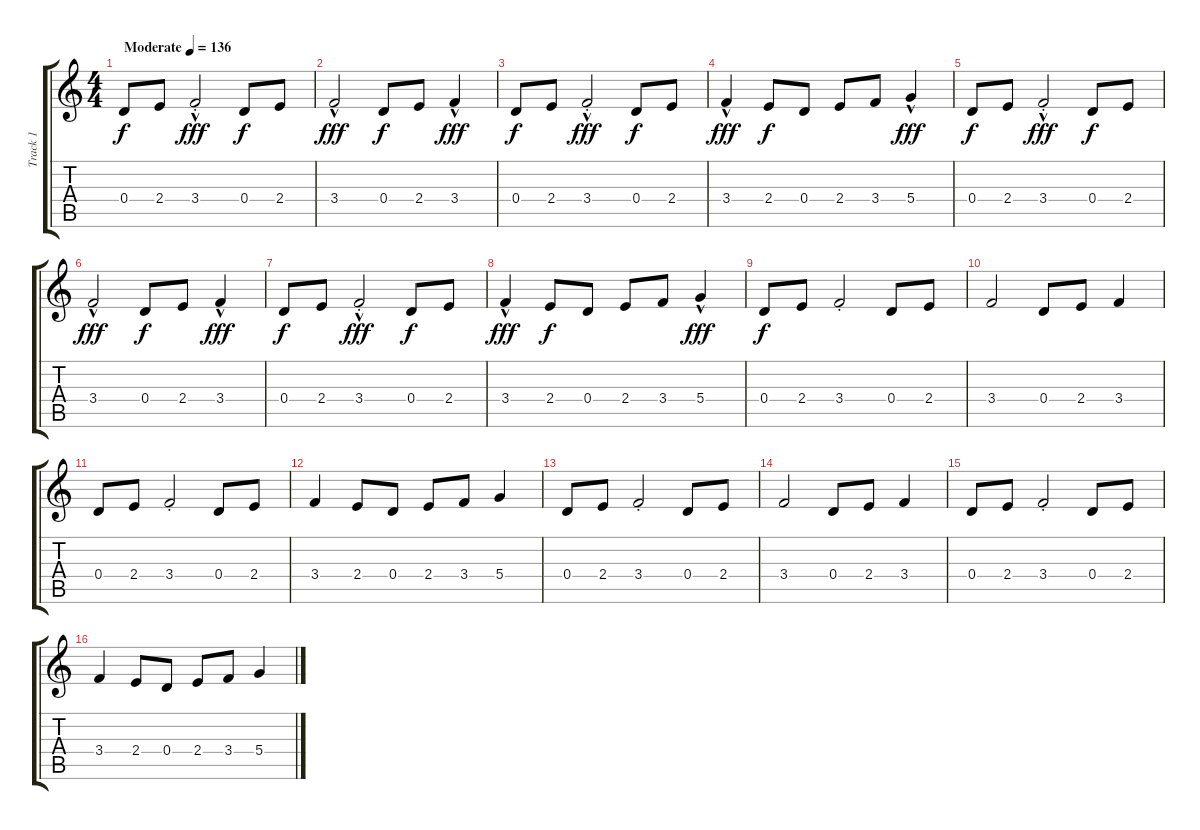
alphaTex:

\track ("Track 1" "Track 1") {instrument distortionguitar}
\staff {score tabs}
\tuning (E4 B3 G3 D3 A2 D2) {hide}
\ts (4 4)
\tempo (136 "Moderate")
\clef g2
\ks c
0.4.8{dy f instrument distortionguitar} 2.4.8 3.4{hac st}.2{dy fff} 0.4.8{dy f} 2.4.8 |
3.4{hac}.2{dy fff} 0.4.8{dy f} 2.4.8 3.4{hac}.4{dy fff} |
0.4.8{dy f} 2.4.8 3.4{hac st}.2{dy fff} 0.4.8{dy f} 2.4.8 |
3.4{hac}.4{dy fff} 2.4.8{dy f} 0.4.8 2.4.8 3.4.8 5.4{hac}.4{dy fff} |
0.4.8{dy f} 2.4.8 3.4{hac st}.2{dy fff} 0.4.8{dy f} 2.4.8 |
3.4{hac}.2{dy fff} 0.4.8{dy f} 2.4.8 3.4{hac}.4{dy fff} |
0.4.8{dy f} 2.4.8 3.4{hac st}.2{dy fff} 0.4.8{dy f} 2.4.8 |
3.4{hac}.4{dy fff} 2.4.8{dy f} 0.4.8 2.4.8 3.4.8 5.4{hac}.4{dy fff} |
0.4.8{dy f} 2.4.8 3.4{st}.2 0.4.8 2.4.8 |
3.4.2 0.4.8 2.4.8 3.4.4 |
0.4.8 2.4.8 3.4{st}.2 0.4.8 2.4.8 |
3.4.4 2.4.8 0.4.8 2.4.8 3.4.8 5.4.4 |
0.4.8 2.4.8 3.4{st}.2 0.4.8 2.4.8 |
3.4.2 0.4.8 2.4.8 3.4.4 |
0.4.8 2.4.8 3.4{st}.2 0.4.8 2.4.8 |
3.4.4 2.4.8 0.4.8 2.4.8 3.4.8 5.4.4
